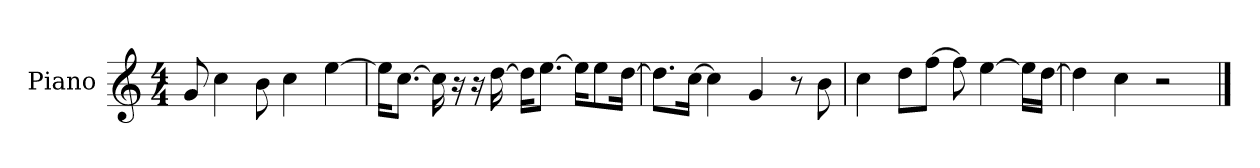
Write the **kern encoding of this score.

**kern
*part1
*staff1
*I"Piano
*I'P-no
*clefG2
*k[]
*M4/4
*MM90
=1
8g/
4cc\
8b\
4cc\
[4ee\
=2
16ee\KL]
[8.cc\J
16cc\]
16r
16r
[16dd\
16dd\KL]
[8.ee\J
16ee\KL]
8ee\
[16dd\Jk
=3
8.dd\L]
[16cc\Jk
4cc\]
4g/
8r
8b\
=4
4cc\
8dd\L
[8ff\J
8ff\]
[4ee\
16ee\LL]
[16dd\JJ
=5
4dd\]
4cc\
2r
==
*-
